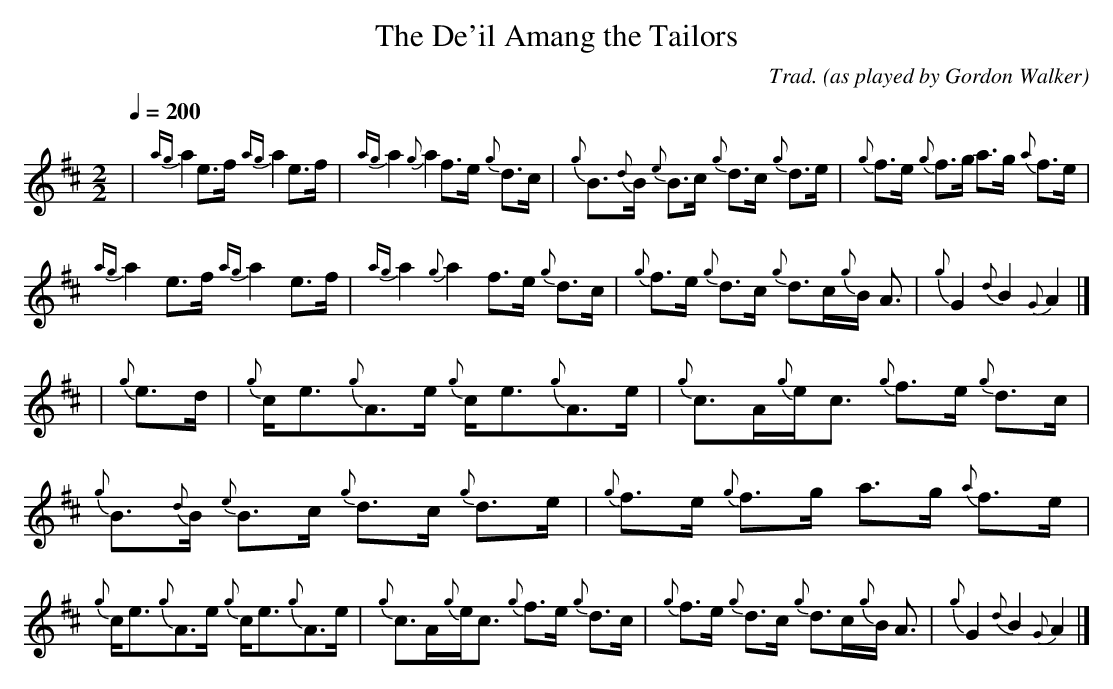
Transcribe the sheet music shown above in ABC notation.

X:1
T:The De'il Amang the Tailors
O:Trad. (as played by Gordon Walker)
M:2/2
L:1/8
Q:1/4=200
K:Amix
| {ag}a2 e>f {ag}a2 e>f | {ag}a2 {g}a2 f>e {g}d>c | {g}B>{d}B {e}B>c {g}d>c {g}d>e | {g}f>e {g}f>g a>g {a}f>e |
  {ag}a2 e>f {ag}a2 e>f | {ag}a2 {g}a2 f>e {g}d>c | {g}f>e    {g}d>c {g}d>c{g}B< A | {g}G2  {d}B2 {G}A2 |]
| {g}e>d |\
  {g}c<e{g}A>e {g}c<e{g}A>e | {g}c>A{g}e<c {g}f>e {g}d>c | {g}B>{d}B {e}B>c {g}d>c {g}d>e | {g}f>e {g}f>g a>g {a}f>e |
  {g}c<e{g}A>e {g}c<e{g}A>e | {g}c>A{g}e<c {g}f>e {g}d>c | {g}f>e    {g}d>c {g}d>c{g}B< A | {g}G2  {d}B2 {G}A2 |]
